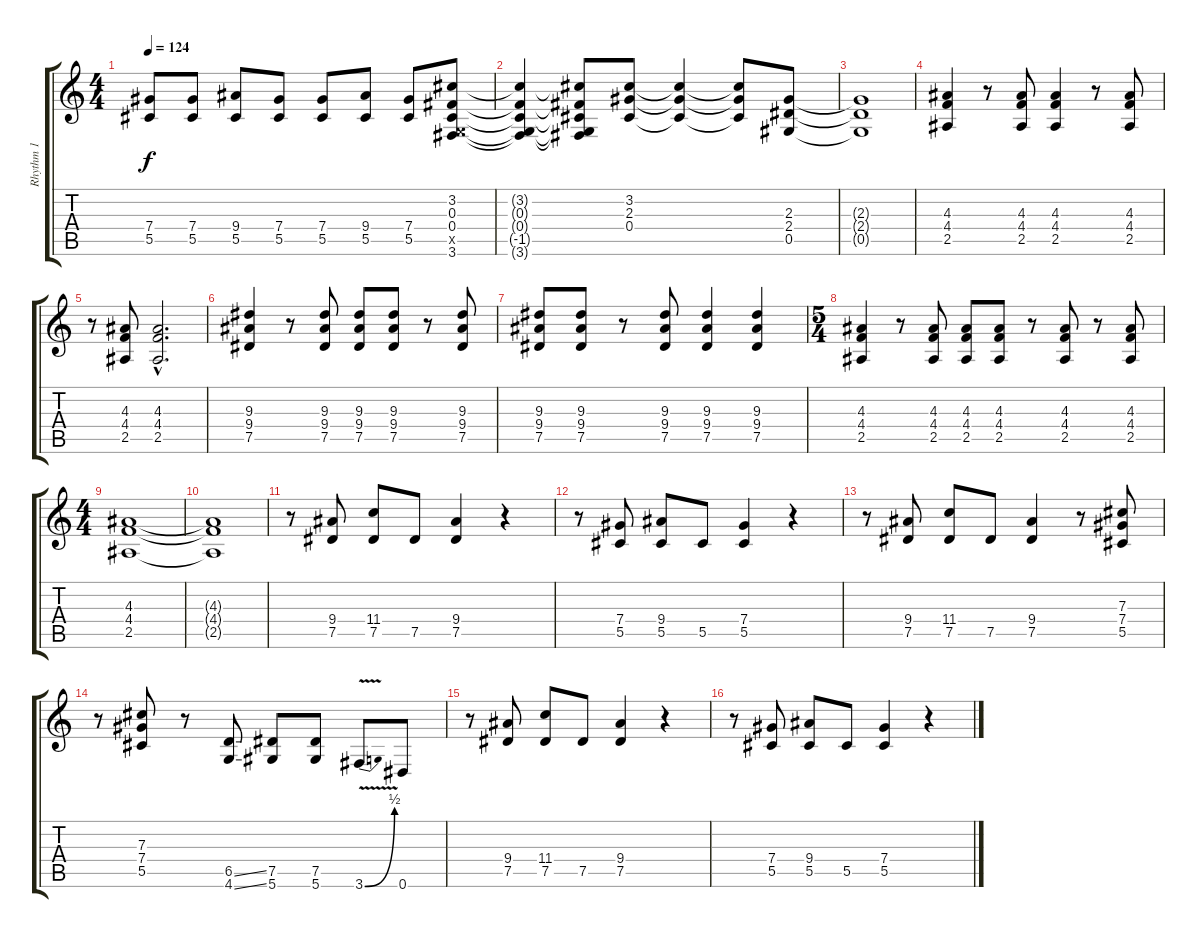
\track ("Rhythm 1" "Rhythm 1") {instrument overdrivenguitar}
\staff {score tabs}
\tuning (Eb4 Bb3 Gb3 Db3 Ab2 Eb2) {hide}
\ts (4 4)
\tempo 124
\clef g2
\ks c
(7.4 5.5).8{dy f} (7.4 5.5).8 (9.4 5.5).8 (7.4 5.5).8 (7.4 5.5).8 (9.4 5.5).8 (7.4 5.5).8 (3.2 0.3 0.4 -1.5{x} 3.6).8 |
(3.2{t} 0.3{t} 0.4{t} -1.5{t} 3.6{t}).4 (3.2{t} 0.3{t} 0.4{t} -1.5{t} 3.6{t}).8 (3.2 2.3 0.4).8 (3.2{t} 2.3{t} 0.4{t}).4 (3.2{t} 2.3{t} 0.4{t}).8 (2.3 2.4 0.5).8 |
(2.3{t} 2.4{t} 0.5{t}).1 |
(4.3 4.4 2.5).4 r.8 (4.3 4.4 2.5).8 (4.3 4.4 2.5).4 r.8 (4.3 4.4 2.5).8 |
r.8 (4.3 4.4 2.5).8 (4.3{hac} 4.4{hac} 2.5{hac}).2{d} |
(9.3 9.4 7.5).4 r.8 (9.3 9.4 7.5).8 (9.3 9.4 7.5).8 (9.3 9.4 7.5).8 r.8 (9.3 9.4 7.5).8 |
(9.3 9.4 7.5).8 (9.3 9.4 7.5).8 r.8 (9.3 9.4 7.5).8 (9.3 9.4 7.5).4 (9.3 9.4 7.5).4 |
\ts (5 4)
(4.3 4.4 2.5).4 r.8 (4.3 4.4 2.5).8 (4.3 4.4 2.5).8 (4.3 4.4 2.5).8 r.8 (4.3 4.4 2.5).8 r.8 (4.3 4.4 2.5).8 |
\ts (4 4)
(4.3 4.4 2.5).1 |
(4.3{t} 4.4{t} 2.5{t}).1 |
r.8 (9.4 7.5).8 (11.4 7.5).8 7.5.8 (9.4 7.5).4 r.4 |
r.8 (7.4 5.5).8 (9.4 5.5).8 5.5.8 (7.4 5.5).4 r.4 |
r.8 (9.4 7.5).8 (11.4 7.5).8 7.5.8 (9.4 7.5).4 r.8 (7.3 7.4 5.5).8 |
r.8 (7.3 7.4 5.5).8 r.8 (6.5{ss} 4.6{ss}).8 (7.5 5.6).8 (7.5 5.6).8 3.6{be (bend 0 0 60 2) v}.8 0.6.8 |
r.8 (9.4 7.5).8 (11.4 7.5).8 7.5.8 (9.4 7.5).4 r.4 |
r.8 (7.4 5.5).8 (9.4 5.5).8 5.5.8 (7.4 5.5).4 r.4
